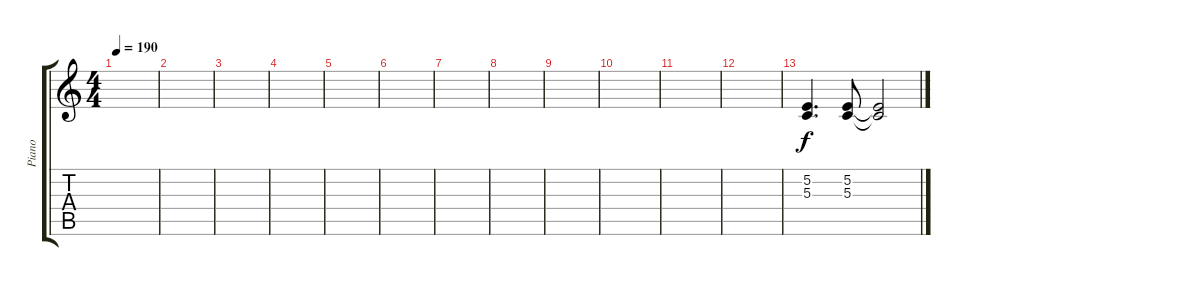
\track ("Piano" "Piano") {instrument electricgrandpiano}
\staff {score tabs}
\tuning (E4 B3 G3 D3 A2 E2) {hide}
\ts (4 4)
\tempo 190
\clef g2
\ks c
|
|
|
|
|
|
|
|
|
|
|
|
(5.2 5.3).4{d} (5.2 5.3).8 (5.2{t} 5.3{t}).2
